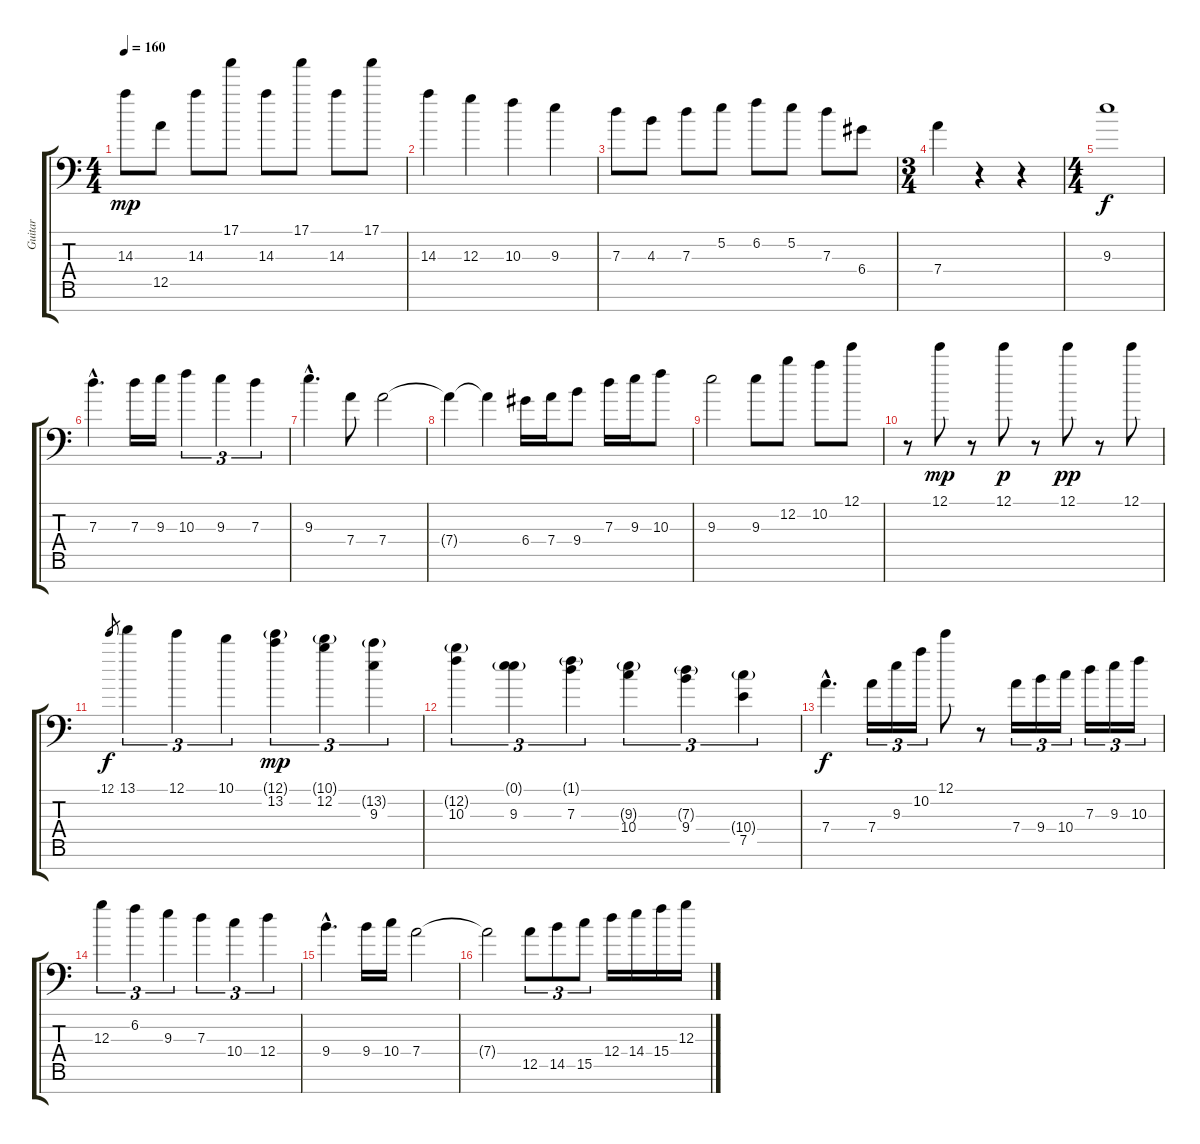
\track ("Guitar" "Guitar") {instrument distortionguitar}
\staff {score tabs}
\tuning (E4 B3 G3 D3 A2 E2 A1) {hide}
\ts (4 4)
\tempo 160
\clef f4
\ks c
14.3.8{dy mp} 12.5.8 14.3.8 17.1.8 14.3.8 17.1.8 14.3.8 17.1.8 |
14.3.4 12.3.4 10.3.4 9.3.4 |
7.3.8 4.3.8 7.3.8 5.2.8 6.2.8 5.2.8 7.3.8 6.4.8 |
\ts (3 4)
7.4.4 r.4 r.4 |
\ts (4 4)
9.3.1{dy f} |
7.3{hac}.4{d} 7.3.16 9.3.16 10.3.4{tu (3 2)} 9.3.4{tu (3 2)} 7.3.4{tu (3 2)} |
9.3{hac}.4{d} 7.4.8 7.4.2 |
7.4{t}.4 7.4{t}.4 6.4.16 7.4.16 9.4.8 7.3.16 9.3.16 10.3.8 |
9.3.2 9.3.8 12.2.8 10.2.8 12.1.8 |
r.8 12.1.8{dy mp} r.8 12.1.8{dy p} r.8 12.1.8{dy pp} r.8 12.1.8 |
12.1.8{gr dy f} 13.1.4{tu (3 2)} 12.1.4{tu (3 2)} 10.1.4{tu (3 2)} (12.1{g} 13.2).4{tu (3 2) dy mp} (10.1{g} 12.2).4{tu (3 2)} (13.2{g} 9.3).4{tu (3 2)} |
(12.2{g} 10.3).4{tu (3 2)} (0.1{g} 9.3).4{tu (3 2)} (1.1{g} 7.3).4{tu (3 2)} (9.3{g} 10.4).4{tu (3 2)} (7.3{g} 9.4).4{tu (3 2)} (10.4{g} 7.5).4{tu (3 2)} |
7.4{hac}.4{d dy f} 7.4.16{tu (3 2)} 9.3.16{tu (3 2)} 10.2.16{tu (3 2)} 12.1.8 r.8 7.4.16{tu (3 2)} 9.4.16{tu (3 2)} 10.4.16{tu (3 2)} 7.3.16{tu (3 2)} 9.3.16{tu (3 2)} 10.3.16{tu (3 2)} |
12.3.4{tu (3 2)} 6.2.4{tu (3 2)} 9.3.4{tu (3 2)} 7.3.4{tu (3 2)} 10.4.4{tu (3 2)} 12.4.4{tu (3 2)} |
9.4{hac}.4{d} 9.4.16 10.4.16 7.4.2 |
7.4{t}.2 12.5.8{tu (3 2)} 14.5.8{tu (3 2)} 15.5.8{tu (3 2)} 12.4.16 14.4.16 15.4.16 12.3.16
